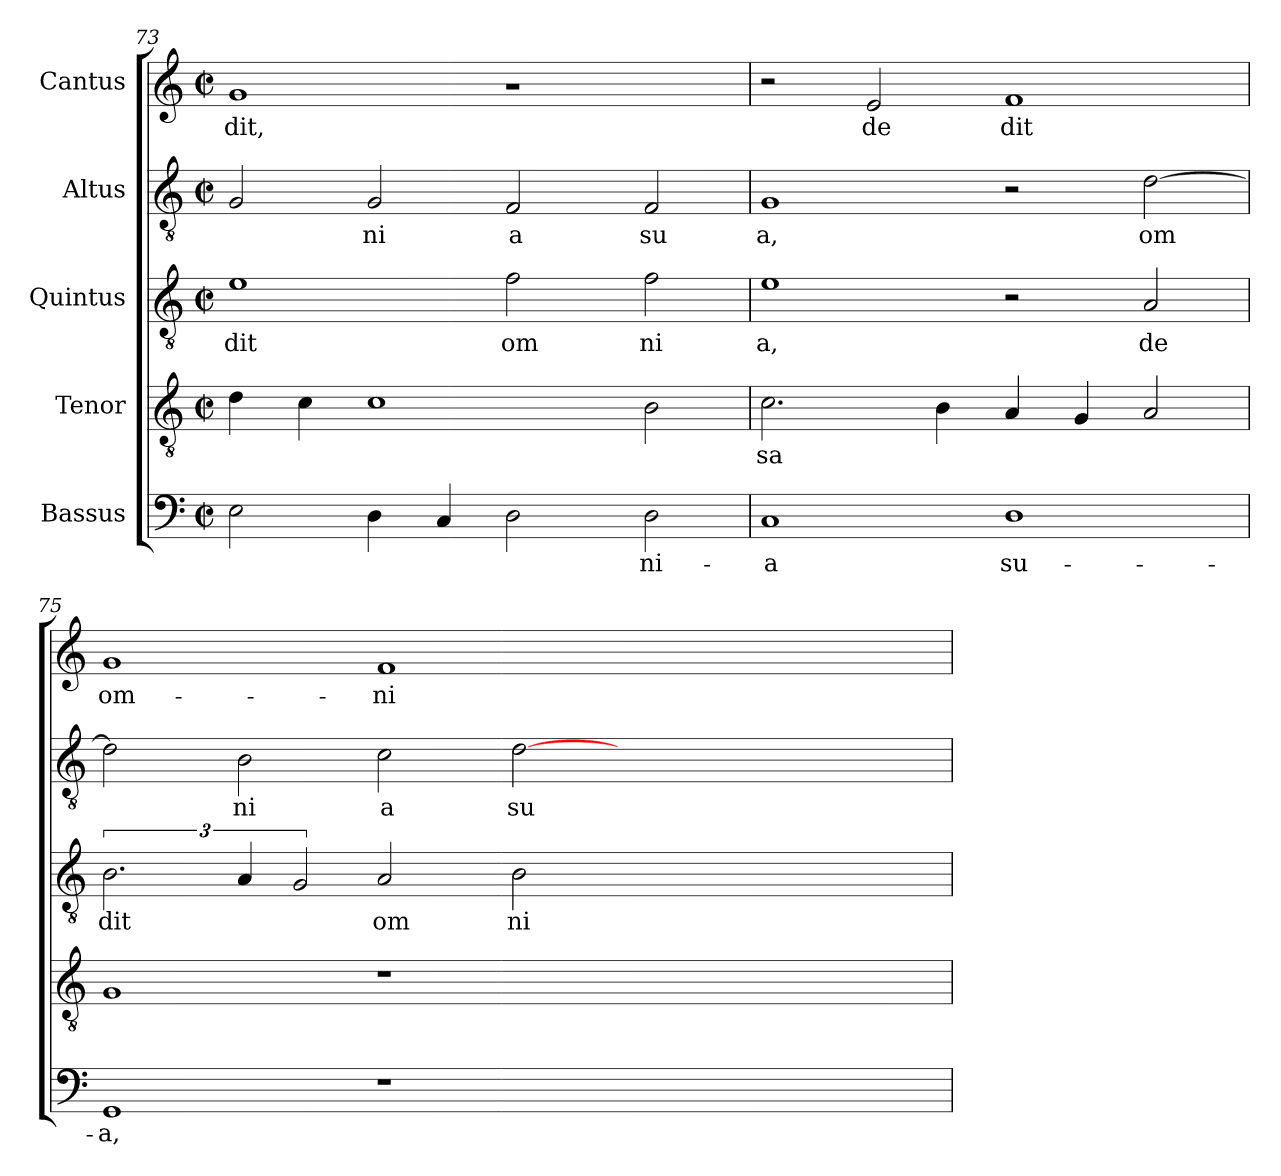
**kern	**text	**kern	**text	**kern	**text	**kern	**text	**kern	**text
*part5	*part5	*part4	*part4	*part3	*part3	*part2	*part2	*part1	*part1
*staff5	*staff5	*staff4	*staff4	*staff3	*staff3	*staff2	*staff2	*staff1	*staff1
*I"Bassus	*	*I"Tenor	*	*I"Quintus	*	*I"Altus	*	*I"Cantus	*
*clefF4	*	*clefGv2	*	*clefGv2	*	*clefGv2	*	*clefG2	*
*	*	*k[]	*	*	*	*	*	*	*
*	*	*C:	*	*	*	*	*	*	*
*M2/2	*	*M2/2	*	*M2/2	*	*M2/2	*	*M2/2	*
*met(c|)	*	*met(c|)	*	*met(c|)	*	*met(c|)	*	*met(c|)	*
=73	=73	=73	=73	=73	=73	=73	=73	=73	=73
!	!	!	!	!	!LO:LY:b:cj	!	!	!	!LO:LY:b:cj
2E\	.	4d\	.	1e	dit	2G/	.	1g	dit,
.	.	4c\	.	.	.	.	.	.	.
!	!	!	!	!	!	!	!LO:LY:b:cj	!	!
4D\	.	1c	.	.	.	2G/	ni	.	.
4C/	.	.	.	.	.	.	.	.	.
!	!	!	!	!	!LO:LY:b:cj	!	!LO:LY:b:cj	!LO:N:vis=1	!
2D\	.	.	.	2f\	om	2F/	a	4ra	.
.	.	.	.	.	.	.	.	2.ryy	.
!	!LO:LY:b:cj	!	!	!	!LO:LY:b:cj	!	!LO:LY:b:cj	!	!
2D\	-ni-	2B\	.	2f\	ni	2F/	su	.	.
=74	=74	=74	=74	=74	=74	=74	=74	=74	=74
!	!LO:LY:b:cj	!	!LO:LY:b:cj	!	!LO:LY:b:cj	!	!LO:LY:b:cj	!	!
1C	-a	2.c\	sa	1e	a,	1G	a,	2r	.
!	!	!	!	!	!	!	!	!	!LO:LY:b:cj
.	.	.	.	.	.	.	.	2e/	de
.	.	4B\	.	.	.	.	.	.	.
!	!LO:LY:b:cj	!	!	!	!	!	!	!	!LO:LY:b:cj
1D	su-	4A/	.	2r	.	2r	.	1f	dit
.	.	4G/	.	.	.	.	.	.	.
!	!	!	!	!	!LO:LY:b:cj	!	!LO:LY:b	!	!
.	.	2A/	.	2A/	de	[>2d\	om	.	.
!!LO:PB:g=z
=75	=75	=75	=75	=75	=75	=75	=75	=75	=75
!	!LO:LY:b:cj	!	!	!	!LO:LY:b	!	!	!	!LO:LY:b:cj
*	*	*^	*	*	*	*^	*	*	*
1GG	-a,	1G	64ryy	.	3.B\	dit	2d\]	32.ryy	.	1g	om-
.	.	.	1ryy	.	.	.	.	.	.	.	.
.	.	.	.	.	.	.	.	1ryy	.	.	.
!	!	!	!	!	!	!	!	!	!LO:LY:b:cj	!	!
.	.	.	.	.	6A/	.	2B\	.	ni	.	.
.	.	.	.	.	3G/	.	.	.	.	.	.
!LO:N:vis=1	!	!LO:N:vis=1	!	!	!	!LO:LY:b:cj	!	!	!LO:LY:b:cj	!	!LO:LY:b:cj
0r	.	0r	.	.	2A/	om	2c\	.	a	1f	-ni-
.	.	.	1ryy	.	.	.	.	.	.	.	.
.	.	.	.	.	.	.	.	1ryy	.	.	.
!	!	!	!	!	!	!LO:LY:b:cj	!	!	!LO:LY:b:cj	!	!
.	.	.	.	.	2B\	ni	[>2d\	.	su	.	.
.	.	.	.	.	1ryy	.	1ryy	.	.	1ryy	.
.	.	.	2ryy	.	.	.	.	.	.	.	.
.	.	.	.	.	.	.	.	2ryy	.	.	.
.	.	.	4ryy	.	.	.	.	.	.	.	.
.	.	.	.	.	.	.	.	4ryy	.	.	.
.	.	.	8...ryy	.	.	.	.	.	.	.	.
.	.	.	.	.	.	.	.	8ryy	.	.	.
.	.	.	.	.	.	.	.	16ryy	.	.	.
.	.	.	.	.	.	.	.	64ryy	.	.	.
*	*	*v	*v	*	*	*	*v	*v	*	*	*
=	=	=	=	=	=	=	=	=	=
*-	*-	*-	*-	*-	*-	*-	*-	*-	*-
